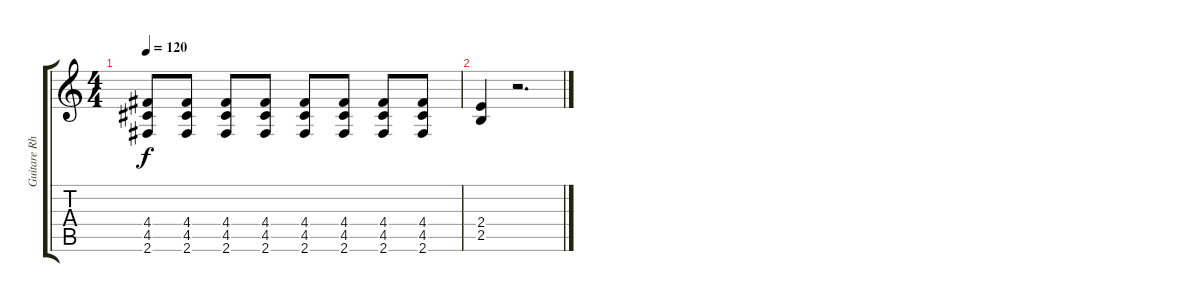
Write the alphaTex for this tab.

\track ("Guitare Rhytmique" "Guitare Rh") {instrument distortionguitar}
\staff {score tabs}
\tuning (E4 B3 G3 D3 A2 E2) {hide}
\ts (4 4)
\tempo 120
\clef g2
\ks c
(4.4 4.5 2.6).8{dy f} (4.4 4.5 2.6).8 (4.4 4.5 2.6).8 (4.4 4.5 2.6).8 (4.4 4.5 2.6).8 (4.4 4.5 2.6).8 (4.4 4.5 2.6).8 (4.4 4.5 2.6).8 |
(2.4 2.5).4 r.2{d}
